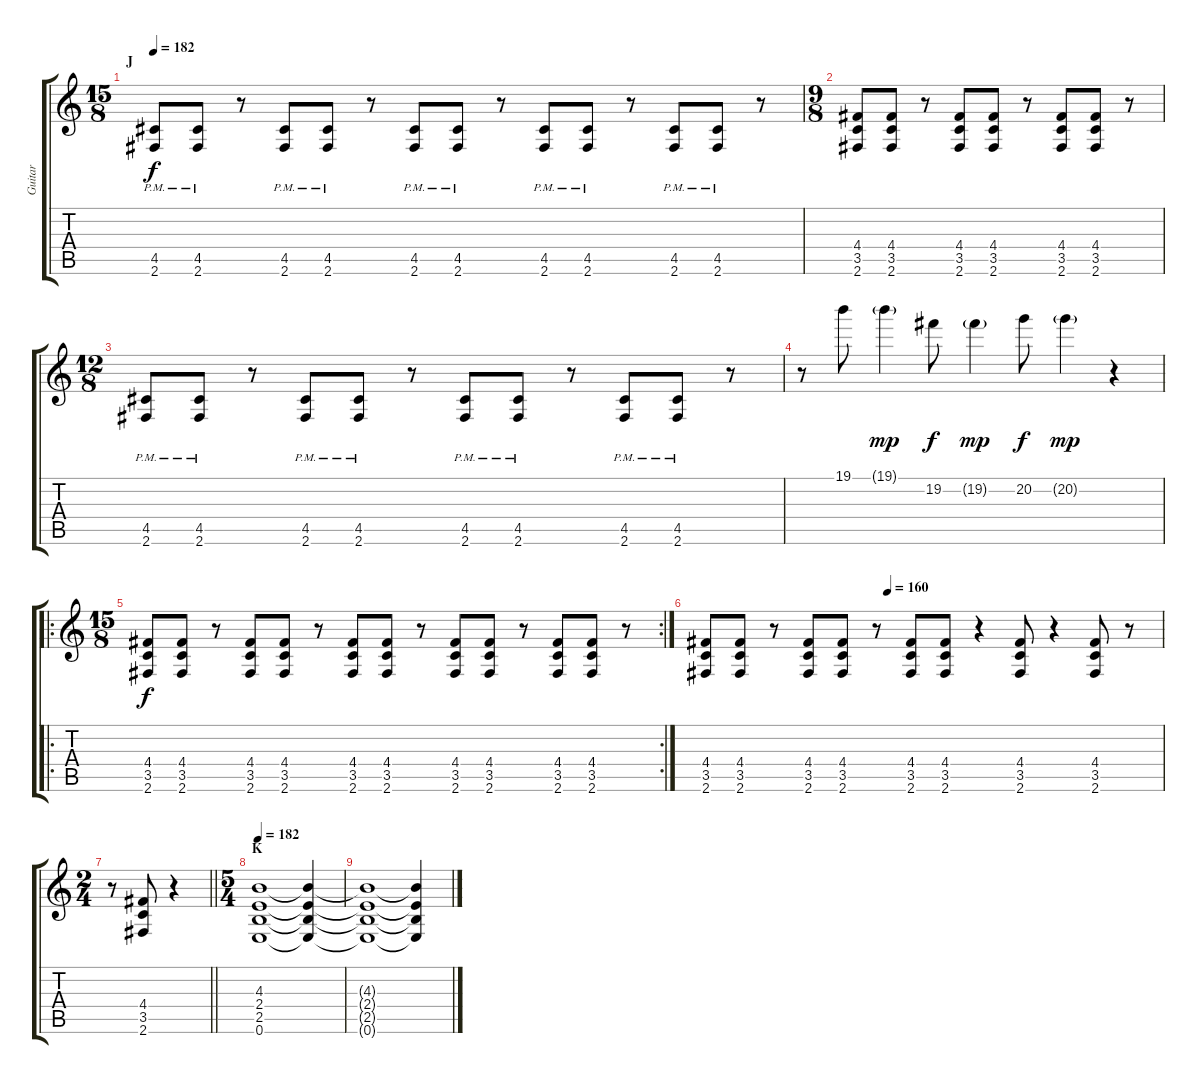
\track ("Guitar" "Guitar") {instrument distortionguitar}
\staff {score tabs}
\tuning (E4 B3 G3 D3 A2 E2) {hide}
\ts (15 8)
\section ("" "J")
\tempo 182
\clef g2
\ks c
(4.5{pm} 2.6{pm}).8{dy f} (4.5{pm} 2.6{pm}).8 r.8 (4.5{pm} 2.6{pm}).8 (4.5{pm} 2.6{pm}).8 r.8 (4.5{pm} 2.6{pm}).8 (4.5{pm} 2.6{pm}).8 r.8 (4.5{pm} 2.6{pm}).8 (4.5{pm} 2.6{pm}).8 r.8 (4.5{pm} 2.6{pm}).8 (4.5{pm} 2.6{pm}).8 r.8 |
\ts (9 8)
(4.4 3.5 2.6).8 (4.4 3.5 2.6).8 r.8 (4.4 3.5 2.6).8 (4.4 3.5 2.6).8 r.8 (4.4 3.5 2.6).8 (4.4 3.5 2.6).8 r.8 |
\ts (12 8)
(4.5{pm} 2.6{pm}).8 (4.5{pm} 2.6{pm}).8 r.8 (4.5{pm} 2.6{pm}).8 (4.5{pm} 2.6{pm}).8 r.8 (4.5{pm} 2.6{pm}).8 (4.5{pm} 2.6{pm}).8 r.8 (4.5{pm} 2.6{pm}).8 (4.5{pm} 2.6{pm}).8 r.8 |
r.8 19.1.8 19.1{g}.4{dy mp} 19.2.8{dy f} 19.2{g}.4{dy mp} 20.2.8{dy f} 20.2{g}.4{dy mp} r.4 |
\ro
\rc 2
\ts (15 8)
(4.4 3.5 2.6).8{dy f} (4.4 3.5 2.6).8 r.8 (4.4 3.5 2.6).8 (4.4 3.5 2.6).8 r.8 (4.4 3.5 2.6).8 (4.4 3.5 2.6).8 r.8 (4.4 3.5 2.6).8 (4.4 3.5 2.6).8 r.8 (4.4 3.5 2.6).8 (4.4 3.5 2.6).8 r.8 |
\tempo (160 0.4)
(4.4 3.5 2.6).8 (4.4 3.5 2.6).8 r.8 (4.4 3.5 2.6).8 (4.4 3.5 2.6).8 r.8 (4.4 3.5 2.6).8 (4.4 3.5 2.6).8 r.4 (4.4 3.5 2.6).8 r.4 (4.4 3.5 2.6).8 r.8 |
\ts (2 4)
\barLineRight lightlight
r.8 (4.4 3.5 2.6).8 r.4 |
\ts (5 4)
\section ("" "K")
\tempo 182
(4.3 2.4 2.5 0.6).1{volume 0} (4.3{t} 2.4{t} 2.5{t} 0.6{t}).4 |
(4.3{t} 2.4{t} 2.5{t} 0.6{t}).1 (4.3{t} 2.4{t} 2.5{t} 0.6{t}).4
